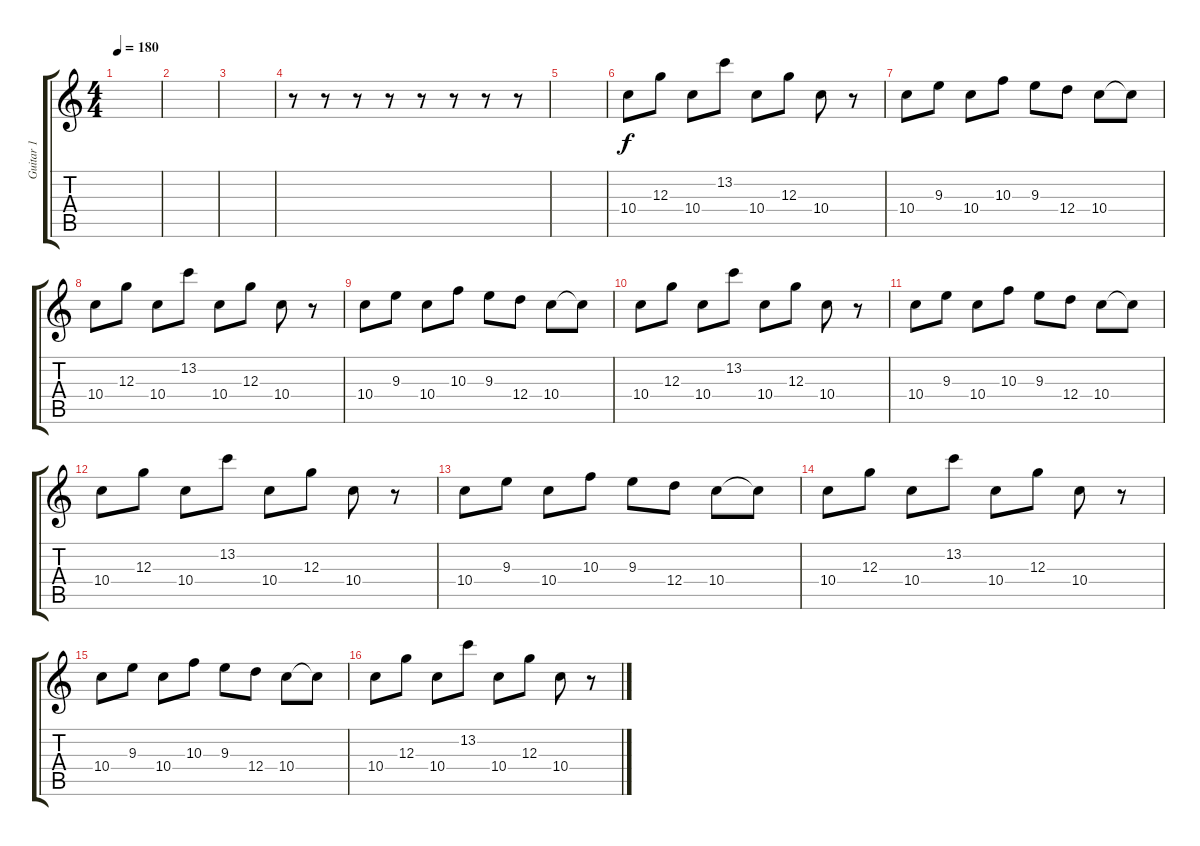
\track ("Guitar 1" "Guitar 1") {instrument distortionguitar}
\staff {score tabs}
\tuning (E4 B3 G3 D3 A2 E2) {hide}
\ts (4 4)
\tempo 180
\clef g2
\ks c
|
|
|
r.8 r.8 r.8 r.8 r.8 r.8 r.8 r.8 |
|
10.4.8 12.3.8 10.4.8 13.2.8 10.4.8 12.3.8 10.4.8 r.8 |
10.4.8 9.3.8 10.4.8 10.3.8 9.3.8 12.4.8 10.4.8 10.4{t}.8 |
10.4.8 12.3.8 10.4.8 13.2.8 10.4.8 12.3.8 10.4.8 r.8 |
10.4.8 9.3.8 10.4.8 10.3.8 9.3.8 12.4.8 10.4.8 10.4{t}.8 |
10.4.8 12.3.8 10.4.8 13.2.8 10.4.8 12.3.8 10.4.8 r.8 |
10.4.8 9.3.8 10.4.8 10.3.8 9.3.8 12.4.8 10.4.8 10.4{t}.8 |
10.4.8 12.3.8 10.4.8 13.2.8 10.4.8 12.3.8 10.4.8 r.8 |
10.4.8 9.3.8 10.4.8 10.3.8 9.3.8 12.4.8 10.4.8 10.4{t}.8 |
10.4.8 12.3.8 10.4.8 13.2.8 10.4.8 12.3.8 10.4.8 r.8 |
10.4.8 9.3.8 10.4.8 10.3.8 9.3.8 12.4.8 10.4.8 10.4{t}.8 |
10.4.8 12.3.8 10.4.8 13.2.8 10.4.8 12.3.8 10.4.8 r.8
